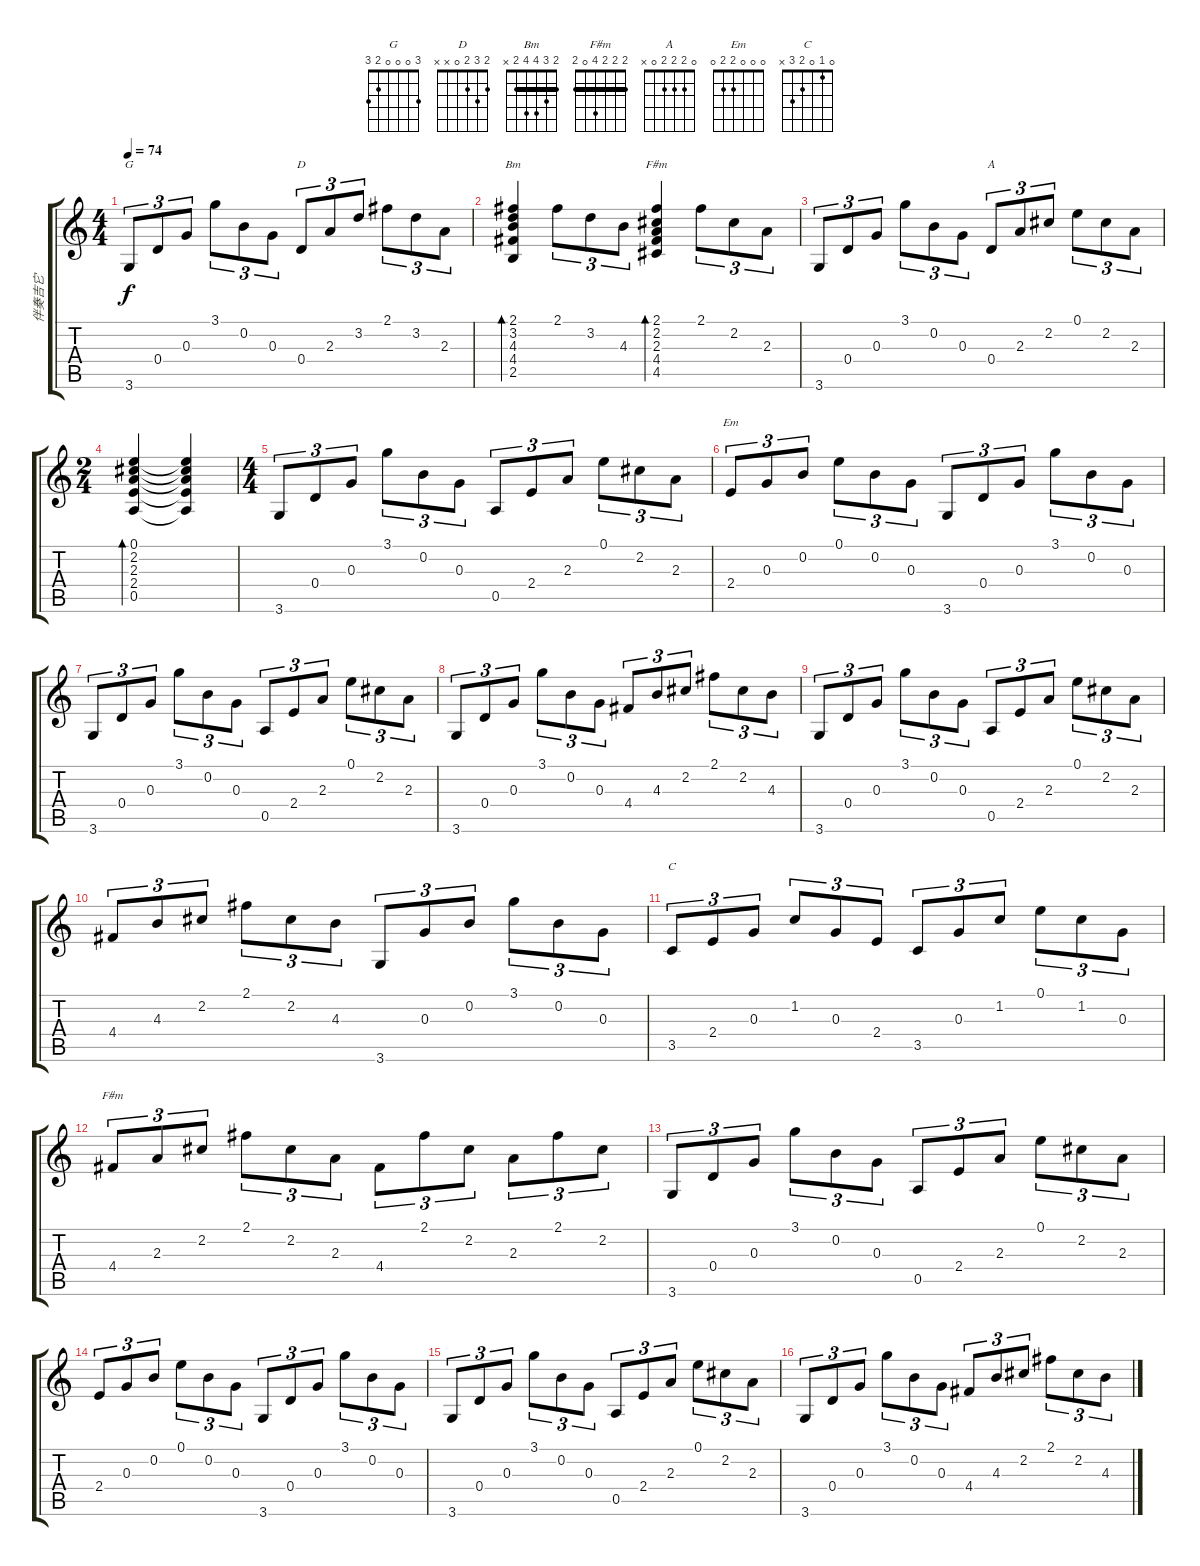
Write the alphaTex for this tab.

\track ("伴奏吉它" "伴奏吉它") {instrument acousticguitarsteel}
\staff {score tabs}
\tuning (E4 B3 G3 D3 A2 E2) {hide}
\chord ("G" 3 0 0 0 2 3)
\chord ("D" 2 3 2 0 x x)
\chord ("Bm" 2 3 4 4 2 x) {barre 2}
\chord ("F#m" 2 2 2 4 4 2) {barre 2}
\chord ("A" 0 2 2 2 0 x)
\chord ("Em" 0 0 0 2 2 0)
\chord ("C" 0 1 0 2 3 x)
\chord ("F#m" 2 2 2 4 0 2) {barre 2}
\ts (4 4)
\tempo 74
\clef g2
\ks c
3.6.8{tu (3 2) ch "G" dy f} 0.4.8{tu (3 2)} 0.3.8{tu (3 2)} 3.1.8{tu (3 2)} 0.2.8{tu (3 2)} 0.3.8{tu (3 2)} 0.4.8{tu (3 2) ch "D"} 2.3.8{tu (3 2)} 3.2.8{tu (3 2)} 2.1.8{tu (3 2)} 3.2.8{tu (3 2)} 2.3.8{tu (3 2)} |
(2.1 3.2 4.3 4.4 2.5).4{bd 240 ch "Bm"} 2.1.8{tu (3 2)} 3.2.8{tu (3 2)} 4.3.8{tu (3 2)} (2.1 2.2 2.3 4.4 4.5).4{bd 240 ch "F#m"} 2.1.8{tu (3 2)} 2.2.8{tu (3 2)} 2.3.8{tu (3 2)} |
3.6.8{tu (3 2)} 0.4.8{tu (3 2)} 0.3.8{tu (3 2)} 3.1.8{tu (3 2)} 0.2.8{tu (3 2)} 0.3.8{tu (3 2)} 0.4.8{tu (3 2) ch "A"} 2.3.8{tu (3 2)} 2.2.8{tu (3 2)} 0.1.8{tu (3 2)} 2.2.8{tu (3 2)} 2.3.8{tu (3 2)} |
\ts (2 4)
(0.1 2.2 2.3 2.4 0.5).4{bd 240} (0.1{t} 2.2{t} 2.3{t} 2.4{t} 0.5{t}).4 |
\ts (4 4)
3.6.8{tu (3 2)} 0.4.8{tu (3 2)} 0.3.8{tu (3 2)} 3.1.8{tu (3 2)} 0.2.8{tu (3 2)} 0.3.8{tu (3 2)} 0.5.8{tu (3 2)} 2.4.8{tu (3 2)} 2.3.8{tu (3 2)} 0.1.8{tu (3 2)} 2.2.8{tu (3 2)} 2.3.8{tu (3 2)} |
2.4.8{tu (3 2) ch "Em"} 0.3.8{tu (3 2)} 0.2.8{tu (3 2)} 0.1.8{tu (3 2)} 0.2.8{tu (3 2)} 0.3.8{tu (3 2)} 3.6.8{tu (3 2)} 0.4.8{tu (3 2)} 0.3.8{tu (3 2)} 3.1.8{tu (3 2)} 0.2.8{tu (3 2)} 0.3.8{tu (3 2)} |
3.6.8{tu (3 2)} 0.4.8{tu (3 2)} 0.3.8{tu (3 2)} 3.1.8{tu (3 2)} 0.2.8{tu (3 2)} 0.3.8{tu (3 2)} 0.5.8{tu (3 2)} 2.4.8{tu (3 2)} 2.3.8{tu (3 2)} 0.1.8{tu (3 2)} 2.2.8{tu (3 2)} 2.3.8{tu (3 2)} |
3.6.8{tu (3 2)} 0.4.8{tu (3 2)} 0.3.8{tu (3 2)} 3.1.8{tu (3 2)} 0.2.8{tu (3 2)} 0.3.8{tu (3 2)} 4.4.8{tu (3 2)} 4.3.8{tu (3 2)} 2.2.8{tu (3 2)} 2.1.8{tu (3 2)} 2.2.8{tu (3 2)} 4.3.8{tu (3 2)} |
3.6.8{tu (3 2)} 0.4.8{tu (3 2)} 0.3.8{tu (3 2)} 3.1.8{tu (3 2)} 0.2.8{tu (3 2)} 0.3.8{tu (3 2)} 0.5.8{tu (3 2)} 2.4.8{tu (3 2)} 2.3.8{tu (3 2)} 0.1.8{tu (3 2)} 2.2.8{tu (3 2)} 2.3.8{tu (3 2)} |
4.4.8{tu (3 2)} 4.3.8{tu (3 2)} 2.2.8{tu (3 2)} 2.1.8{tu (3 2)} 2.2.8{tu (3 2)} 4.3.8{tu (3 2)} 3.6.8{tu (3 2)} 0.3.8{tu (3 2)} 0.2.8{tu (3 2)} 3.1.8{tu (3 2)} 0.2.8{tu (3 2)} 0.3.8{tu (3 2)} |
3.5.8{tu (3 2) ch "C"} 2.4.8{tu (3 2)} 0.3.8{tu (3 2)} 1.2.8{tu (3 2)} 0.3.8{tu (3 2)} 2.4.8{tu (3 2)} 3.5.8{tu (3 2)} 0.3.8{tu (3 2)} 1.2.8{tu (3 2)} 0.1.8{tu (3 2)} 1.2.8{tu (3 2)} 0.3.8{tu (3 2)} |
4.4.8{tu (3 2) ch "F#m"} 2.3.8{tu (3 2)} 2.2.8{tu (3 2)} 2.1.8{tu (3 2)} 2.2.8{tu (3 2)} 2.3.8{tu (3 2)} 4.4.8{tu (3 2)} 2.1.8{tu (3 2)} 2.2.8{tu (3 2)} 2.3.8{tu (3 2)} 2.1.8{tu (3 2)} 2.2.8{tu (3 2)} |
3.6.8{tu (3 2)} 0.4.8{tu (3 2)} 0.3.8{tu (3 2)} 3.1.8{tu (3 2)} 0.2.8{tu (3 2)} 0.3.8{tu (3 2)} 0.5.8{tu (3 2)} 2.4.8{tu (3 2)} 2.3.8{tu (3 2)} 0.1.8{tu (3 2)} 2.2.8{tu (3 2)} 2.3.8{tu (3 2)} |
2.4.8{tu (3 2)} 0.3.8{tu (3 2)} 0.2.8{tu (3 2)} 0.1.8{tu (3 2)} 0.2.8{tu (3 2)} 0.3.8{tu (3 2)} 3.6.8{tu (3 2)} 0.4.8{tu (3 2)} 0.3.8{tu (3 2)} 3.1.8{tu (3 2)} 0.2.8{tu (3 2)} 0.3.8{tu (3 2)} |
3.6.8{tu (3 2)} 0.4.8{tu (3 2)} 0.3.8{tu (3 2)} 3.1.8{tu (3 2)} 0.2.8{tu (3 2)} 0.3.8{tu (3 2)} 0.5.8{tu (3 2)} 2.4.8{tu (3 2)} 2.3.8{tu (3 2)} 0.1.8{tu (3 2)} 2.2.8{tu (3 2)} 2.3.8{tu (3 2)} |
3.6.8{tu (3 2)} 0.4.8{tu (3 2)} 0.3.8{tu (3 2)} 3.1.8{tu (3 2)} 0.2.8{tu (3 2)} 0.3.8{tu (3 2)} 4.4.8{tu (3 2)} 4.3.8{tu (3 2)} 2.2.8{tu (3 2)} 2.1.8{tu (3 2)} 2.2.8{tu (3 2)} 4.3.8{tu (3 2)}
